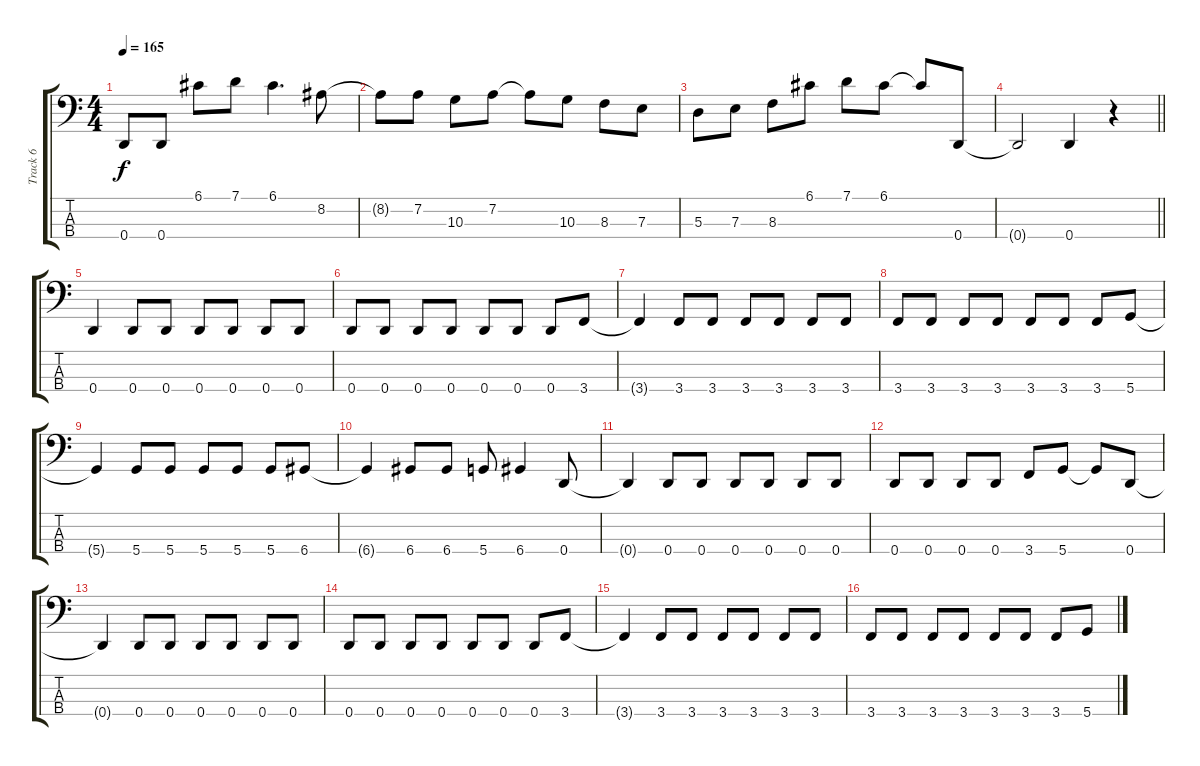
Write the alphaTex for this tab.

\track ("Track 6" "Track 6") {instrument electricbassfinger}
\staff {score tabs}
\tuning (G2 D2 A1 D1) {hide}
\ts (4 4)
\tempo 165
\clef f4
\ks c
0.4.8{dy f} 0.4.8 6.1.8 7.1.8 6.1.4{d} 8.2.8 |
8.2{t}.8 7.2.8 10.3.8 7.2.8 7.2{t}.8 10.3.8 8.3.8 7.3.8 |
5.3.8 7.3.8 8.3.8 6.1.8 7.1.8 6.1.8 6.1{t}.8 0.4.8 |
\barLineRight lightlight
0.4{t}.2 0.4.4 r.4 |
0.4.4 0.4.8 0.4.8 0.4.8 0.4.8 0.4.8 0.4.8 |
0.4.8 0.4.8 0.4.8 0.4.8 0.4.8 0.4.8 0.4.8 3.4.8 |
3.4{t}.4 3.4.8 3.4.8 3.4.8 3.4.8 3.4.8 3.4.8 |
3.4.8 3.4.8 3.4.8 3.4.8 3.4.8 3.4.8 3.4.8 5.4.8 |
5.4{t}.4 5.4.8 5.4.8 5.4.8 5.4.8 5.4.8 6.4.8 |
6.4{t}.4 6.4.8 6.4.8 5.4.8 6.4.4 0.4.8 |
0.4{t}.4 0.4.8 0.4.8 0.4.8 0.4.8 0.4.8 0.4.8 |
0.4.8 0.4.8 0.4.8 0.4.8 3.4.8 5.4.8 5.4{t}.8 0.4.8 |
0.4{t}.4 0.4.8 0.4.8 0.4.8 0.4.8 0.4.8 0.4.8 |
0.4.8 0.4.8 0.4.8 0.4.8 0.4.8 0.4.8 0.4.8 3.4.8 |
3.4{t}.4 3.4.8 3.4.8 3.4.8 3.4.8 3.4.8 3.4.8 |
3.4.8 3.4.8 3.4.8 3.4.8 3.4.8 3.4.8 3.4.8 5.4.8
